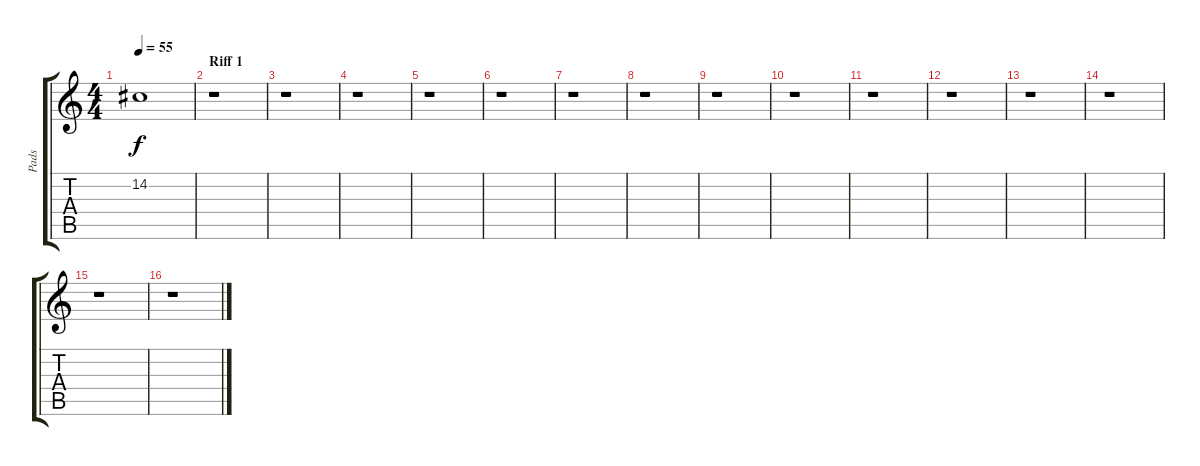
\track ("Pads" "Pads") {instrument pad5bowed}
\staff {score tabs}
\tuning (E4 B3 G3 D3 A2 E2) {hide}
\ts (4 4)
\tempo 55
\clef g2
\ks c
14.2{t}.1{dy f} |
\section ("" "Riff 1")
r.1 |
r.1 |
r.1 |
r.1 |
r.1 |
r.1 |
r.1 |
r.1 |
r.1 |
r.1 |
r.1 |
r.1 |
r.1 |
r.1 |
r.1
